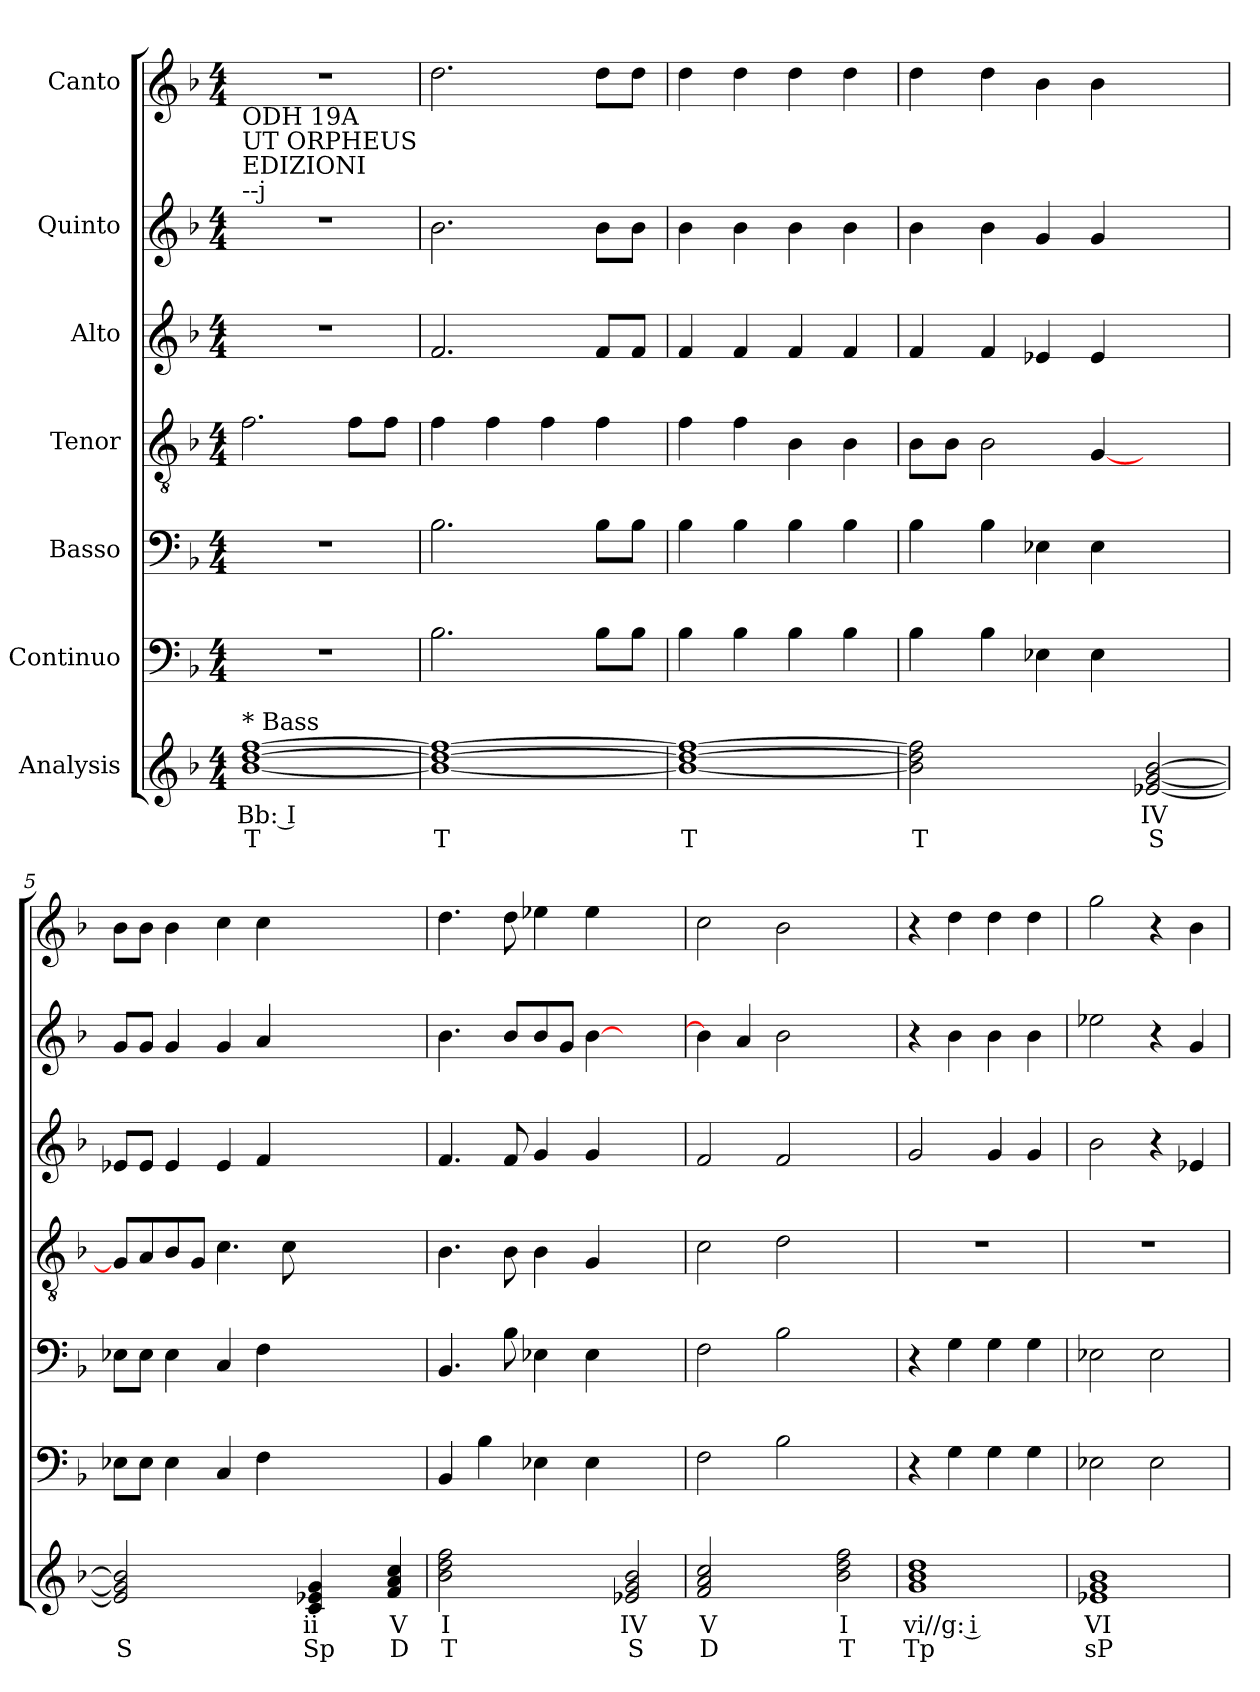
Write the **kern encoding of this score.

**kern	**text	**text	**kern	**kern	**kern	**kern	**kern	**kern
*part7	*part7	*part7	*part6	*part5	*part4	*part3	*part2	*part1
*staff7	*staff7	*staff7	*staff6	*staff5	*staff4	*staff3	*staff2	*staff1
*I"Analysis	*	*	*I"Continuo	*I"Basso	*I"Tenor	*I"Alto	*I"Quinto	*I"Canto
*	*	*	*clefF4	*clefF4	*clefGv2	*clefG2	*clefG2	*clefG2
*k[b-]	*	*	*k[b-]	*k[b-]	*k[b-]	*k[b-]	*k[b-]	*k[b-]
*	*	*	*F:	*F:	*F:	*F:	*F:	*F:
*M4/4	*	*	*M4/4	*M4/4	*M4/4	*M4/4	*M4/4	*M4/4
*MM120	*	*	*MM120	*MM120	*MM120	*MM120	*MM120	*MM120
=1	=1	=1	=1	=1	=1	=1	=1	=1
!	!	!	!	!	!	!	!	!LO:TX:b:t=ODH 19A
!	!	!	!	!	!	!	!	!LO:TX:b:t=UT ORPHEUS
!	!	!	!	!	!	!	!	!LO:TX:b:t=EDIZIONI
!	!	!	!	!	!	!	!	!LO:TX:b:t=--j
!LO:TX:a:t=* Bass	!	!	!	!	!	!	!	!
[1b- [1dd [1ff	Bb: I	T	1r	1r	2.f\	1r	1r	1r
.	.	.	.	.	8f\L	.	.	.
.	.	.	.	.	8f\J	.	.	.
=2	=2	=2	=2	=2	=2	=2	=2	=2
1b-_ 1dd_ 1ff_	.	T	2.B-\	2.B-\	4f\	2.f/	2.b-\	2.dd\
.	.	.	.	.	4f\	.	.	.
.	.	.	.	.	4f\	.	.	.
.	.	.	8B-\L	8B-\L	4f\	8f/L	8b-\L	8dd\L
.	.	.	8B-\J	8B-\J	.	8f/J	8b-\J	8dd\J
=3	=3	=3	=3	=3	=3	=3	=3	=3
1b-_ 1dd_ 1ff_	.	T	4B-\	4B-\	4f\	4f/	4b-\	4dd\
.	.	.	4B-\	4B-\	4f\	4f/	4b-\	4dd\
.	.	.	4B-\	4B-\	4B-\	4f/	4b-\	4dd\
.	.	.	4B-\	4B-\	4B-\	4f/	4b-\	4dd\
=4	=4	=4	=4	=4	=4	=4	=4	=4
2b-] 2dd] 2ff]	.	T	4B-\	4B-\	8B-\L	4f/	4b-\	4dd\
.	.	.	.	.	8B-\J	.	.	.
.	.	.	4B-\	4B-\	2B-\	4f/	4b-\	4dd\
2ryy	.	.	4E-X\	4E-X\	.	4e-X/	4g/	4b-\
.	.	.	4E-\	4E-\	[4G/	4e-/	4g/	4b-\
[2e-X [2g [2b-	IV	S	2ryy	2ryy	2ryy	2ryy	2ryy	2ryy
=5	=5	=5	=5	=5	=5	=5	=5	=5
2e-] 2g] 2b-]	.	S	8E-X\L	8E-X\L	8G/L]	8e-X/L	8g/L	8b-\L
.	.	.	8E-\J	8E-\J	8A/	8e-/J	8g/J	8b-\J
.	.	.	4E-\	4E-\	8B-/	4e-/	4g/	4b-\
.	.	.	.	.	8G/J	.	.	.
2ryy	.	.	4C/	4C/	4.c\	4e-/	4g/	4cc\
.	.	.	4F\	4F\	.	4f/	4a/	4cc\
.	.	.	.	.	8c\	.	.	.
4c 4e-X 4g	ii	Sp	2.ryy	2.ryy	2.ryy	2.ryy	2.ryy	2.ryy
4ryy	.	.	.	.	.	.	.	.
4f 4a 4cc	V	D	.	.	.	.	.	.
=6	=6	=6	=6	=6	=6	=6	=6	=6
2b- 2dd 2ff	I	T	4BB-/	4.BB-/	4.B-\	4.f/	4.b-\	4.dd\
.	.	.	4B-\	.	.	.	.	.
.	.	.	.	8B-\	8B-\	8f/	8b-/L	8dd\
2ryy	.	.	4E-X\	4E-X\	4B-\	4g/	8b-/	4ee-X\
.	.	.	.	.	.	.	8g/J	.
.	.	.	4E-\	4E-\	4G/	4g/	[4b-\	4ee-\
2e-X 2g 2b-	IV	S	2ryy	2ryy	2ryy	2ryy	2ryy	2ryy
=7	=7	=7	=7	=7	=7	=7	=7	=7
2f 2a 2cc	V	D	2F\	2F\	2c\	2f/	4b-\]	2cc\
.	.	.	.	.	.	.	4a/	.
2ryy	.	.	2B-\	2B-\	2d\	2f/	2b-\	2b-\
2b- 2dd 2ff	I	T	2ryy	2ryy	2ryy	2ryy	2ryy	2ryy
=8	=8	=8	=8	=8	=8	=8	=8	=8
1g 1b- 1dd	vi//g: i	Tp	4r	4r	1r	2g/	4r	4r
.	.	.	4G\	4G\	.	.	4b-\	4dd\
.	.	.	4G\	4G\	.	4g/	4b-\	4dd\
.	.	.	4G\	4G\	.	4g/	4b-\	4dd\
=9	=9	=9	=9	=9	=9	=9	=9	=9
1e-X 1g 1b-	VI	sP	2E-X\	2E-X\	1r	2b-\	2ee-X\	2gg\
.	.	.	2E-\	2E-\	.	4r	4r	4r
.	.	.	.	.	.	4e-X/	4g/	4b-\
=	=	=	=	=	=	=	=	=
*-	*-	*-	*-	*-	*-	*-	*-	*-
